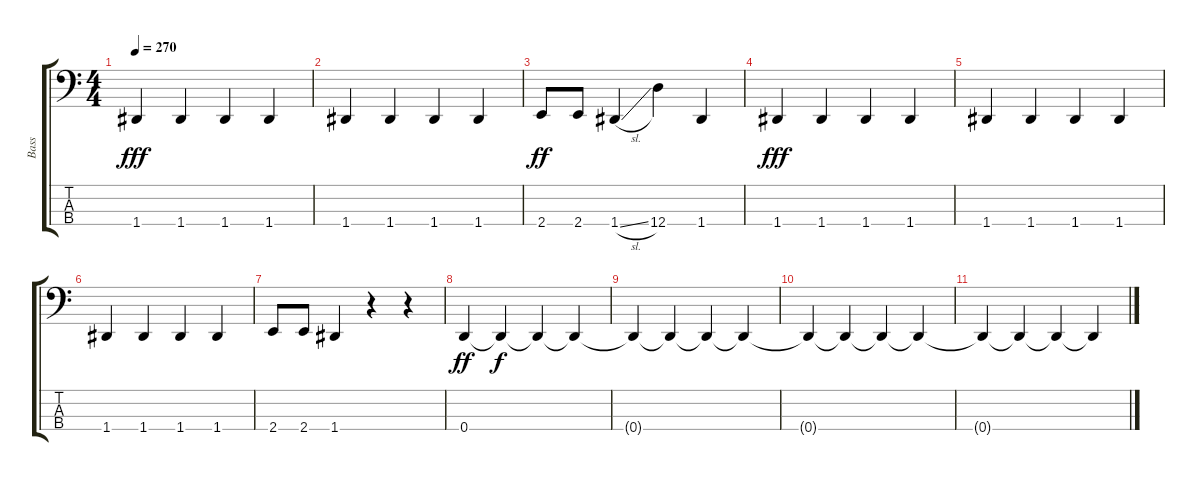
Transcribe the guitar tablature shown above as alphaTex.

\track ("Bass" "Bass") {instrument electricbassfinger}
\staff {score tabs}
\tuning (F2 C2 G1 D1) {hide}
\ts (4 4)
\tempo 270
\clef f4
\ks c
1.4.4{dy fff} 1.4.4 1.4.4 1.4.4 |
1.4.4 1.4.4 1.4.4 1.4.4 |
2.4.8{dy ff} 2.4.8 1.4{sl}.4 12.4.4 1.4.4 |
1.4.4{dy fff} 1.4.4 1.4.4 1.4.4 |
1.4.4 1.4.4 1.4.4 1.4.4 |
1.4.4 1.4.4 1.4.4 1.4.4 |
2.4.8 2.4.8 1.4.4 r.4 r.4 |
0.4.4{dy ff} 0.4{t}.4{dy f} 0.4{t}.4 0.4{t}.4 |
0.4{t}.4 0.4{t}.4 0.4{t}.4 0.4{t}.4 |
0.4{t}.4 0.4{t}.4 0.4{t}.4 0.4{t}.4 |
0.4{t}.4 0.4{t}.4 0.4{t}.4 0.4{t}.4
